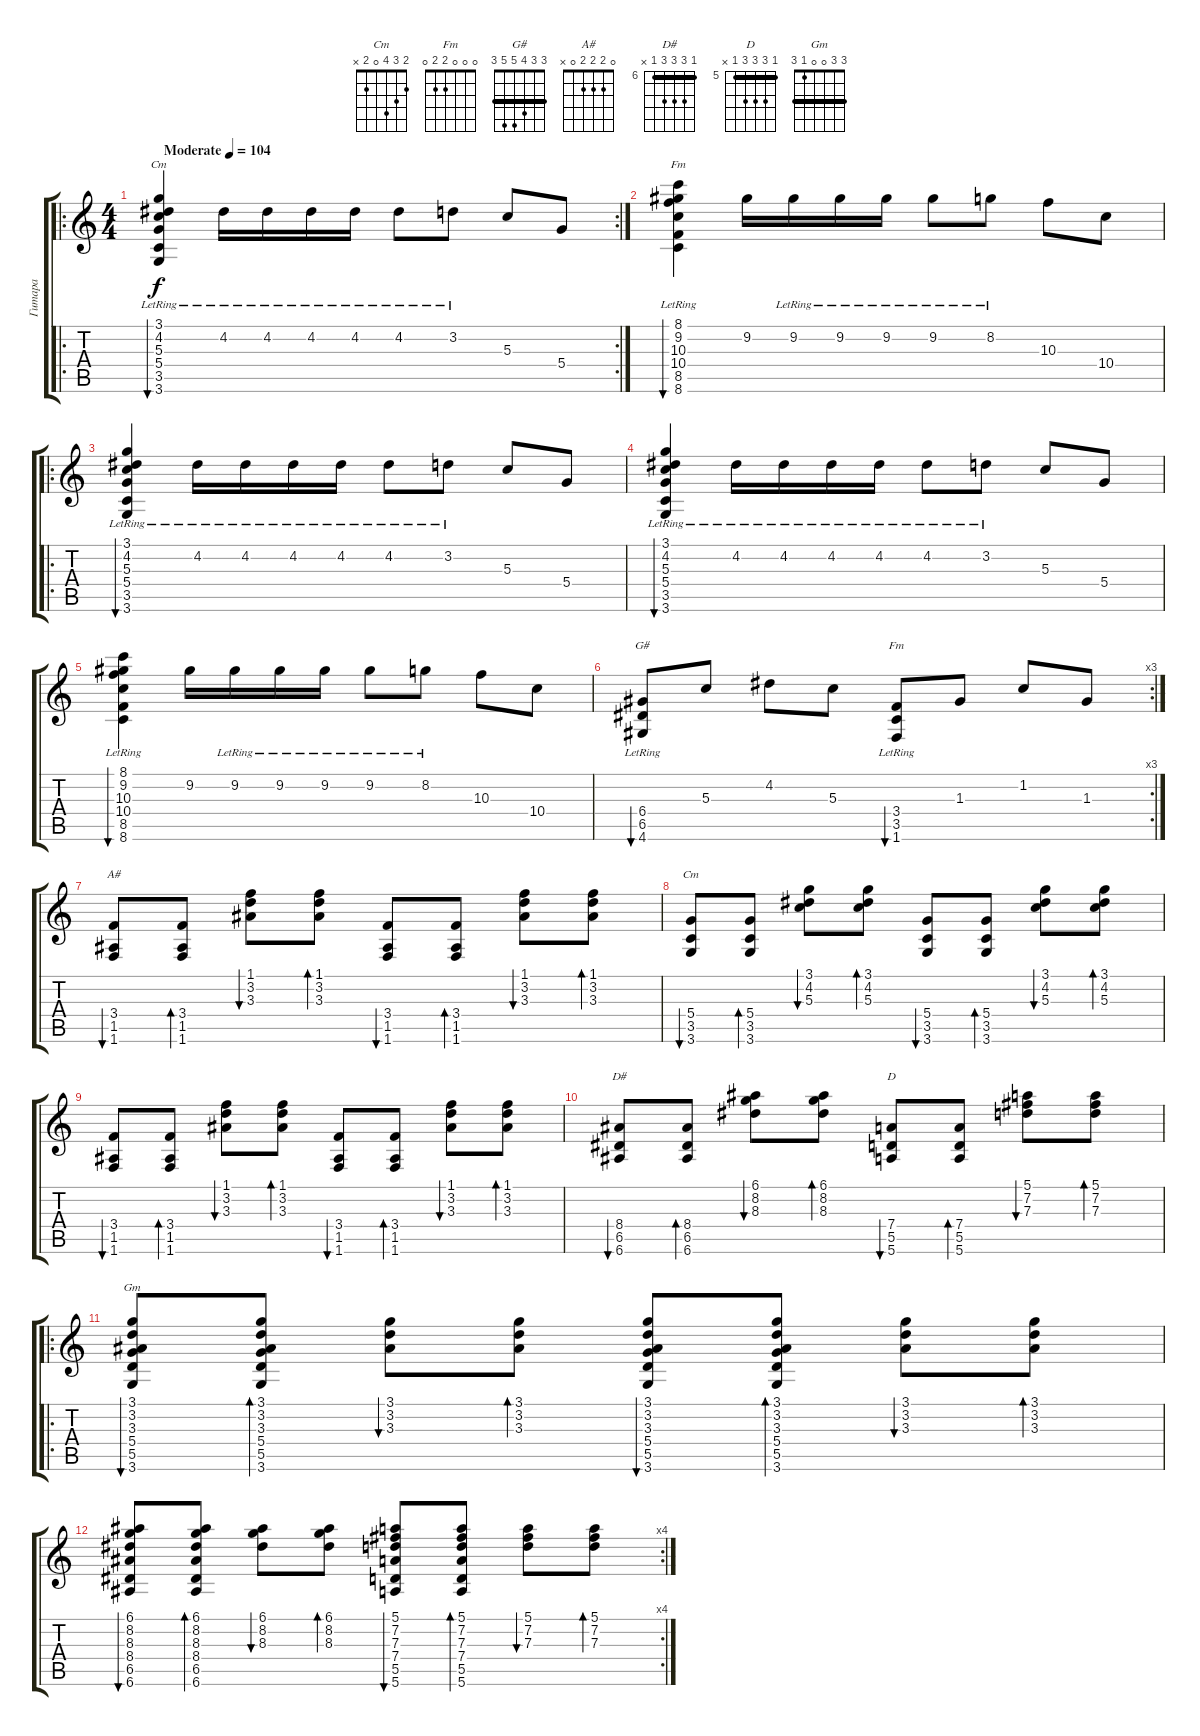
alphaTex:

\track ("Гитара" "Гитара") {instrument acousticguitarsteel}
\staff {score tabs}
\tuning (E4 B3 G3 D3 A2 E2) {hide}
\chord ("Cm" 2 3 4 4 2 2) {barre 2}
\chord ("Fm" 7 8 9 9 7 7) {firstfret 7 barre 7}
\chord ("G#" 3 3 4 5 5 3) {barre 3}
\chord ("Fm" 0 0 0 2 2 0)
\chord ("A#" 0 2 2 2 0 x)
\chord ("Cm" 2 3 4 0 2 x)
\chord ("D#" 6 8 8 8 6 x) {firstfret 6 barre 6}
\chord ("D" 5 7 7 7 5 x) {firstfret 5 barre 5}
\chord ("Gm" 3 3 0 0 1 3) {barre 3}
\ro
\rc 2
\ts (4 4)
\tempo (104 "Moderate")
\clef g2
\ks c
(3.1{lr} 4.2{lr} 5.3{lr} 5.4{lr} 3.5{lr} 3.6{lr}).4{bu 60 ch "Cm" dy f instrument acousticguitarsteel} 4.2{lr}.16 4.2{lr}.16 4.2{lr}.16 4.2{lr}.16 4.2{lr}.8 3.2{lr}.8 5.3.8 5.4.8 |
(8.1{lr} 9.2{lr} 10.3{lr} 10.4{lr} 8.5{lr} 8.6{lr}).4{bu 60 ch "Fm"} 9.2.16 9.2{lr}.16 9.2{lr}.16 9.2{lr}.16 9.2{lr}.8 8.2{lr}.8 10.3.8 10.4.8 |
\ro
(3.1{lr} 4.2{lr} 5.3{lr} 5.4{lr} 3.5{lr} 3.6{lr}).4{bu 60} 4.2{lr}.16 4.2{lr}.16 4.2{lr}.16 4.2{lr}.16 4.2{lr}.8 3.2{lr}.8 5.3.8 5.4.8 |
(3.1{lr} 4.2{lr} 5.3{lr} 5.4{lr} 3.5{lr} 3.6{lr}).4{bu 60} 4.2{lr}.16 4.2{lr}.16 4.2{lr}.16 4.2{lr}.16 4.2{lr}.8 3.2{lr}.8 5.3.8 5.4.8 |
(8.1{lr} 9.2{lr} 10.3{lr} 10.4{lr} 8.5{lr} 8.6{lr}).4{bu 60} 9.2.16 9.2{lr}.16 9.2{lr}.16 9.2{lr}.16 9.2{lr}.8 8.2{lr}.8 10.3.8 10.4.8 |
\rc 3
(6.4 6.5{lr} 4.6{lr}).8{bu 60 ch "G#"} 5.3.8 4.2.8 5.3.8 (3.4 3.5{lr} 1.6{lr}).8{bu 60 ch "Fm"} 1.3.8 1.2.8 1.3.8 |
(3.4 1.5 1.6).8{bu 60 ch "A#"} (3.4 1.5 1.6).8{bd 60} (1.1 3.2 3.3).8{bu 60} (1.1 3.2 3.3).8{bd 60} (3.4 1.5 1.6).8{bu 60} (3.4 1.5 1.6).8{bd 60} (1.1 3.2 3.3).8{bu 60} (1.1 3.2 3.3).8{bd 60} |
(5.4 3.5 3.6).8{bu 60 ch "Cm"} (5.4 3.5 3.6).8{bd 60} (3.1 4.2 5.3).8{bu 60} (3.1 4.2 5.3).8{bd 60} (5.4 3.5 3.6).8{bu 60} (5.4 3.5 3.6).8{bd 60} (3.1 4.2 5.3).8{bu 60} (3.1 4.2 5.3).8{bd 60} |
(3.4 1.5 1.6).8{bu 60} (3.4 1.5 1.6).8{bd 60} (1.1 3.2 3.3).8{bu 60} (1.1 3.2 3.3).8{bd 60} (3.4 1.5 1.6).8{bu 60} (3.4 1.5 1.6).8{bd 60} (1.1 3.2 3.3).8{bu 60} (1.1 3.2 3.3).8{bd 60} |
(8.4 6.5 6.6).8{bu 60 ch "D#"} (8.4 6.5 6.6).8{bd 60} (6.1 8.2 8.3).8{bu 60} (6.1 8.2 8.3).8{bd 60} (7.4 5.5 5.6).8{bu 60 ch "D"} (7.4 5.5 5.6).8{bd 60} (5.1 7.2 7.3).8{bu 60} (5.1 7.2 7.3).8{bd 60} |
\ro
(3.1 3.2 3.3 5.4 5.5 3.6).8{bu 30 ch "Gm"} (3.1 3.2 3.3 5.4 5.5 3.6).8{bd 30} (3.1 3.2 3.3).8{bu 60} (3.1 3.2 3.3).8{bd 60} (3.1 3.2 3.3 5.4 5.5 3.6).8{bu 30} (3.1 3.2 3.3 5.4 5.5 3.6).8{bd 30} (3.1 3.2 3.3).8{bu 60} (3.1 3.2 3.3).8{bd 60} |
\rc 4
(6.1 8.2 8.3 8.4 6.5 6.6).8{bu 30} (6.1 8.2 8.3 8.4 6.5 6.6).8{bd 30} (6.1 8.2 8.3).8{bu 60} (6.1 8.2 8.3).8{bd 60} (5.1 7.2 7.3 7.4 5.5 5.6).8{bu 30} (5.1 7.2 7.3 7.4 5.5 5.6).8{bd 30} (5.1 7.2 7.3).8{bu 60} (5.1 7.2 7.3).8{bd 60}
